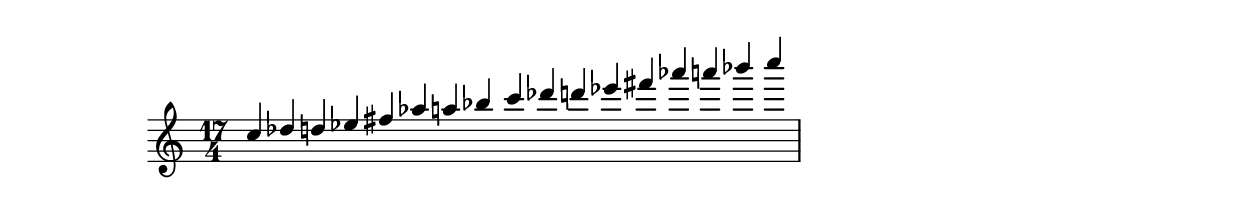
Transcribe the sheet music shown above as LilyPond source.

\version "2.18.2" \score { \new Staff << \new Voice { \set midiInstrument = #"piano" \voiceOne
 \key c \major \time 17/4
\override Voice.TextScript.font-size = #-4
 { c'' des'' d'' ees'' fis'' aes'' a'' bes'' c''' des''' d''' ees''' fis''' aes''' a''' bes''' c''''  } 
 } >> \layout { } \midi { \context { \Staff \remove "Staff_performer" }
\context { \Voice \consists "Staff_performer" } \tempo 2 = 60 } }
\paper{oddHeaderMarkup = ##f oddFooterMarkup = ##f}
